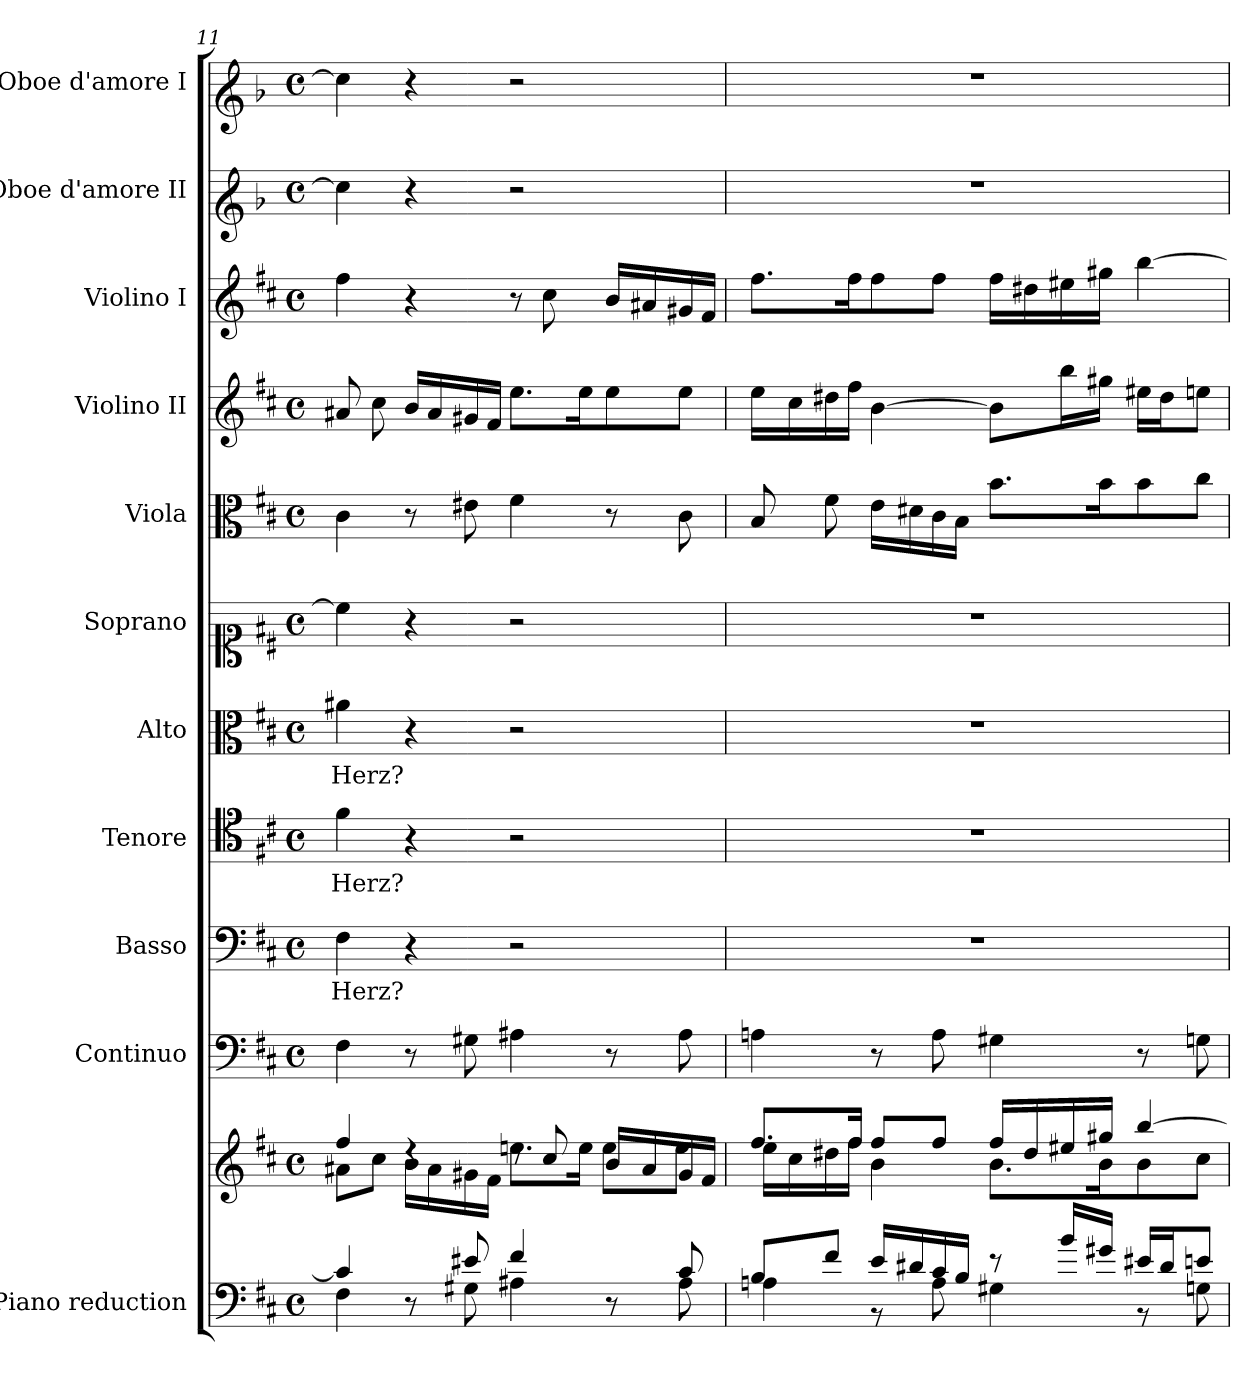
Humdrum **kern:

**kern	**kern	**kern	**kern	**text	**kern	**text	**kern	**text	**kern	**kern	**kern	**kern	**kern	**kern
*part11	*part11	*part10	*part9	*part9	*part8	*part8	*part7	*part7	*part6	*part5	*part4	*part3	*part2	*part1
*staff12	*staff11	*staff10	*staff9	*staff9	*staff8	*staff8	*staff7	*staff7	*staff6	*staff5	*staff4	*staff3	*staff2	*staff1
*I"Piano reduction	*	*I"Continuo	*I"Basso	*	*I"Tenore	*	*I"Alto	*	*I"Soprano	*I"Viola	*I"Violino II	*I"Violino I	*I"Oboe d'amore II	*I"Oboe d'amore I
*I'Pno	*	*	*	*	*	*	*	*	*	*I'Vla	*I'Vln	*I'Vln	*I'Ob	*I'Ob
*clefF4	*clefG2	*clefF4	*clefF4	*	*clefC4	*	*clefC3	*	*clefC1	*clefC3	*clefG2	*clefG2	*clefG1	*clefG1
*	*	*	*	*	*	*	*	*	*	*	*	*	*ITrd2c3	*ITrd2c3
*k[f#c#]	*k[f#c#]	*k[f#c#]	*k[f#c#]	*	*k[f#c#]	*	*k[f#c#]	*	*k[f#c#]	*k[f#c#]	*k[f#c#]	*k[f#c#]	*k[f#c#]	*k[f#c#]
*M4/4	*M4/4	*M4/4	*M4/4	*	*M4/4	*	*M4/4	*	*M4/4	*M4/4	*M4/4	*M4/4	*M4/4	*M4/4
*met(c)	*met(c)	*met(c)	*met(c)	*	*met(c)	*	*met(c)	*	*met(c)	*met(c)	*met(c)	*met(c)	*met(c)	*met(c)
=11	=11	=11	=11	=11	=11	=11	=11	=11	=11	=11	=11	=11	=11	=11
*^	*^	*	*	*	*	*	*	*	*	*	*	*	*	*
!	!	!	!	!	!	!LO:LY:b	!	!LO:LY:b	!	!LO:LY:b	!	!	!	!	!	!
4c#/]	4F#\	4ff#/	8a#X\L	4F#\	4F#\	Herz?	4f#\	Herz?	4a#X\	Herz?	4cc#\]	4c#\	8a#X/	4ff#\	4cc#\]	4cc#\]
.	.	.	8cc#\J	.	.	.	.	.	.	.	.	.	8cc#\	.	.	.
8r	8ryy	4rdd	16b\LL	8r	4r	.	4r	.	4r	.	4r	8r	16b/LL	4r	4r	4r
.	.	.	16a#\	.	.	.	.	.	.	.	.	.	16a#/	.	.	.
8e#X/	8G#X\	.	16g#X\	8G#X\	.	.	.	.	.	.	.	8e#X\	16g#X/	.	.	.
.	.	.	16f#\JJ	.	.	.	.	.	.	.	.	.	16f#/JJ	.	.	.
4f#/	4A#X\	8rdd	8.een\L	4A#X\	2r	.	2r	.	2r	.	2r	4f#\	8.ee\L	8r	2r	2r
.	.	8cc#/	.	.	.	.	.	.	.	.	.	.	.	8cc#\	.	.
.	.	.	16ee\Jk	.	.	.	.	.	.	.	.	.	16ee\K	.	.	.
8r	8ryy	16b/LL	8ee\L	8r	.	.	.	.	.	.	.	8r	8ee\	16b/LL	.	.
.	.	16a#/	.	.	.	.	.	.	.	.	.	.	.	16a#X/	.	.
8c#/	8A#\	16g#/	8ee\J	8A#\	.	.	.	.	.	.	.	8c#\	8ee\J	16g#X/	.	.
.	.	16f#/JJ	.	.	.	.	.	.	.	.	.	.	.	16f#/JJ	.	.
!!LO:PB:g=z
=12	=12	=12	=12	=12	=12	=12	=12	=12	=12	=12	=12	=12	=12	=12	=12	=12
8B/L	4An\	8.ff#/L	16ee\LL	4An\	1r	.	1r	.	1r	.	1r	8B/	16ee\LL	8.ff#\L	1r	1r
.	.	.	16cc#\	.	.	.	.	.	.	.	.	.	16cc#\	.	.	.
8f#/J	.	.	16dd#X\	.	.	.	.	.	.	.	.	8f#\	16dd#X\	.	.	.
.	.	16ff#/Jk	16ff#\JJ	.	.	.	.	.	.	.	.	.	16ff#\JJ	16ff#\K	.	.
16e/LL	8r	8ff#/L	4b\	8r	.	.	.	.	.	.	.	16e\LL	[4b\	8ff#\	.	.
16d#X/	.	.	.	.	.	.	.	.	.	.	.	16d#X\	.	.	.	.
16c#/	8A\	8ff#/J	.	8A\	.	.	.	.	.	.	.	16c#\	.	8ff#\J	.	.
16B/JJ	.	.	.	.	.	.	.	.	.	.	.	16B\JJ	.	.	.	.
8r	4G#X\	16ff#/LL	8.b\L	4G#X\	.	.	.	.	.	.	.	8.b\L	8b\L]	16ff#\LL	.	.
.	.	16dd#/	.	.	.	.	.	.	.	.	.	.	.	16dd#X\	.	.
16b/LL	.	16ee#X/	.	.	.	.	.	.	.	.	.	.	16bb\L	16ee#X\	.	.
16g#X/JJ	.	16gg#X/JJ	16b\K	.	.	.	.	.	.	.	.	16b\K	16gg#X\JJ	16gg#X\JJ	.	.
16e#X/LL	8r	[4bb/	8b\	8r	.	.	.	.	.	.	.	8b\	16ee#X\LL	[4bb\	.	.
16d#/J	.	.	.	.	.	.	.	.	.	.	.	.	16dd#\J	.	.	.
8en/J	8Gn\	.	8cc#\J	8Gn\	.	.	.	.	.	.	.	8cc#\J	8een\J	.	.	.
*v	*v	*	*	*	*	*	*	*	*	*	*	*	*	*	*	*
*	*v	*v	*	*	*	*	*	*	*	*	*	*	*	*	*
=	=	=	=	=	=	=	=	=	=	=	=	=	=	=
*-	*-	*-	*-	*-	*-	*-	*-	*-	*-	*-	*-	*-	*-	*-
